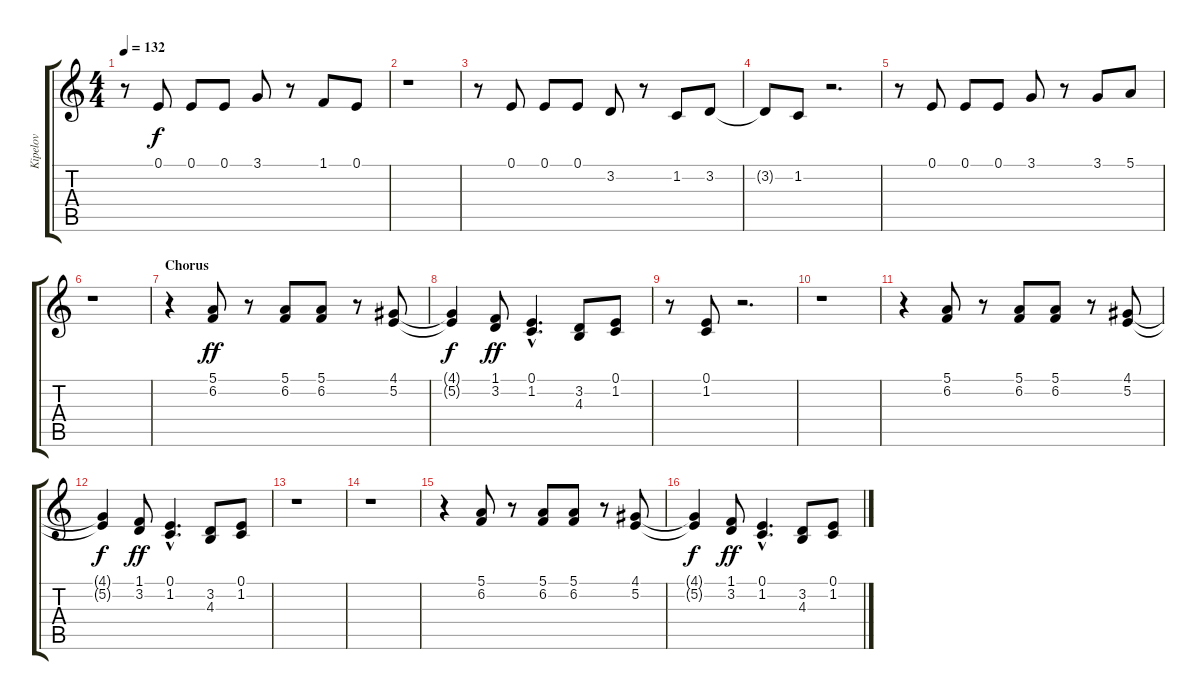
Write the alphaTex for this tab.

\track ("Kipelov" "Kipelov") {instrument altosax}
\staff {score tabs}
\tuning (E4 B3 G3 D3 A2 E2) {hide}
\ts (4 4)
\tempo 132
\clef g2
\ks c
r.8{dy f} 0.1.8 0.1.8 0.1.8 3.1.8 r.8 1.1.8 0.1.8 |
r.1 |
r.8 0.1.8 0.1.8 0.1.8 3.2.8 r.8 1.2.8 3.2.8 |
3.2{t}.8 1.2.8 r.2{d} |
r.8 0.1.8 0.1.8 0.1.8 3.1.8 r.8 3.1.8 5.1.8 |
r.1 |
\section ("" "Chorus")
r.4 (5.1 6.2).8{dy ff} r.8 (5.1 6.2).8 (5.1 6.2).8 r.8 (4.1 5.2).8 |
(4.1{t} 5.2{t}).4{dy f} (1.1 3.2).8{dy ff} (0.1{hac} 1.2{hac}).4{d} (3.2 4.3).8 (0.1 1.2).8 |
r.8 (0.1 1.2).8 r.2{d} |
r.1 |
r.4 (5.1 6.2).8 r.8 (5.1 6.2).8 (5.1 6.2).8 r.8 (4.1 5.2).8 |
(4.1{t} 5.2{t}).4{dy f} (1.1 3.2).8{dy ff} (0.1{hac} 1.2{hac}).4{d} (3.2 4.3).8 (0.1 1.2).8 |
r.1 |
r.1 |
r.4 (5.1 6.2).8 r.8 (5.1 6.2).8 (5.1 6.2).8 r.8 (4.1 5.2).8 |
(4.1{t} 5.2{t}).4{dy f} (1.1 3.2).8{dy ff} (0.1{hac} 1.2{hac}).4{d} (3.2 4.3).8 (0.1 1.2).8
